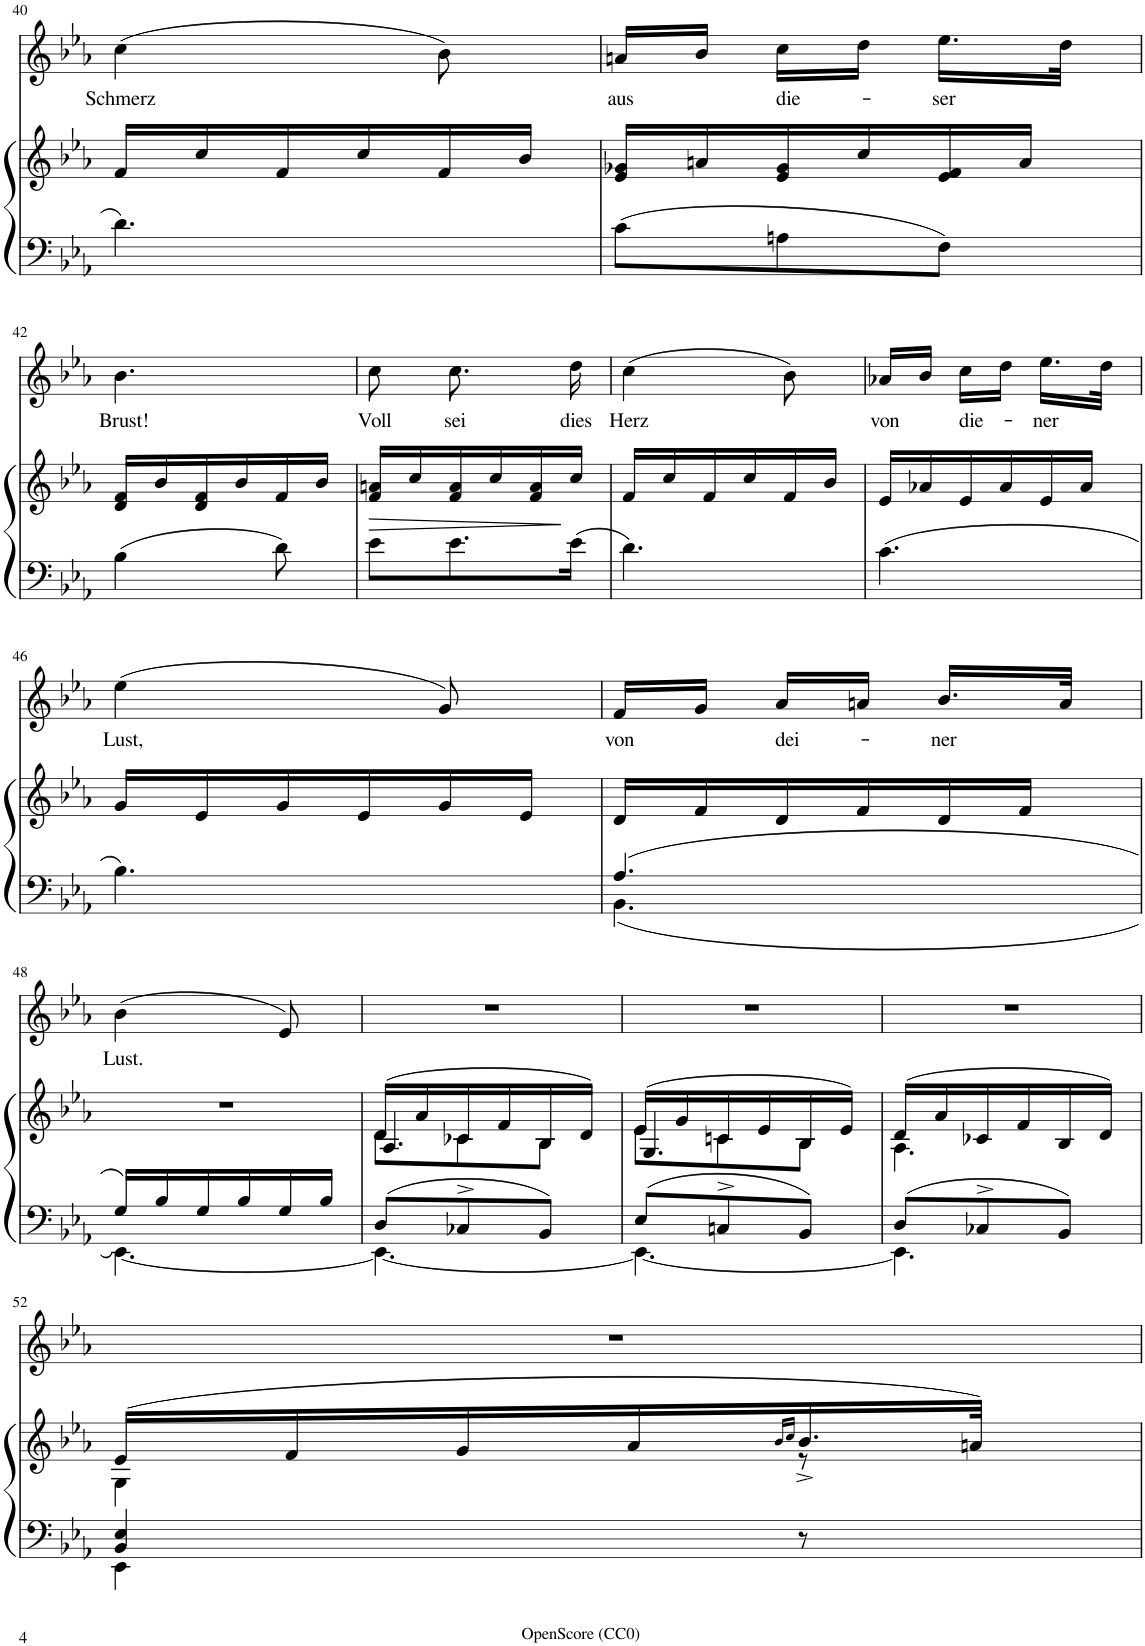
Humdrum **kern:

**kern	**kern	**dynam	**kern	**text
*part2	*part2	*part2	*part1	*part1
*staff3	*staff2	*staff2/3	*staff1	*staff1
*I"Piano	*	*	*I"Voice	*
*I'Pno	*	*	*	*
!!LO:PB:g=z
*clefF4	*clefG2	*	*clefG2	*
*k[b-e-a-]	*k[b-e-a-]	*	*k[b-e-a-]	*
*M3/8	*M3/8	*	*M3/8	*
=40	=40	=40	=40	=40
!	!	!	!	!LO:LY:b
4.d\	16f/LL	.	(4cc\	Schmerz
.	16cc/	.	.	.
.	16f/	.	.	.
.	16cc/	.	.	.
.	16f/	.	8b-\)	.
.	16b-/JJ	.	.	.
=41	=41	=41	=41	=41
!	!	!	!	!LO:LY:b
8c\L	16e-/ 16g-X/LL	.	16an/LL	aus
.	16an/	.	16b-/JJ	.
!	!	!	!	!LO:LY:b
8An\	16e-/ 16g-/	.	16cc\LL	die-
.	16cc/	.	16dd\JJ	.
!	!	!	!	!LO:LY:b
8F\J	16e-/ 16f/	.	16.ee-\LL	ser
.	16a/JJ	.	.	.
.	.	.	32dd\JJk	.
!!LO:LB:g=z
=42	=42	=42	=42	=42
!	!	!	!	!LO:LY:b
4B-\	16d/ 16f/LL	.	4.b-\	Brust!
.	16b-/	.	.	.
.	16d/ 16f/	.	.	.
.	16b-/	.	.	.
8d\	16f/	.	.	.
.	16b-/JJ	.	.	.
=43	=43	=43	=43	=43
!	!	!LO:HP:b	!	!LO:LY:b
8e-\L	16f/ 16an/LL	>	8cc\	Voll
.	16cc/	.	.	.
!	!	!	!	!LO:LY:b
8.e-\	16f/ 16a/	.	8.cc\	sei
.	16cc/	.	.	.
.	16f/ 16a/	.	.	.
!	!	!	!	!LO:LY:b
16e-\Jk	16cc/JJ	]	16dd\	dies
=44	=44	=44	=44	=44
!	!	!	!	!LO:LY:b
4.d\	16f/LL	.	(4cc\	Herz
.	16cc/	.	.	.
.	16f/	.	.	.
.	16cc/	.	.	.
.	16f/	.	8b-\)	.
.	16b-/JJ	.	.	.
=45	=45	=45	=45	=45
!	!	!	!	!LO:LY:b
4.c\	16e-/LL	.	16a-X/LL	von
.	16a-X/	.	16b-/JJ	.
!	!	!	!	!LO:LY:b
.	16e-/	.	16cc\LL	die-
.	16a-/	.	16dd\JJ	.
!	!	!	!	!LO:LY:b
.	16e-/	.	16.ee-\LL	-ner
.	16a-/JJ	.	.	.
.	.	.	32dd\JJk	.
!!LO:LB:g=z
=46	=46	=46	=46	=46
!	!	!	!	!LO:LY:b
4.B-\	16g/LL	.	(4ee-\	Lust,
.	16e-/	.	.	.
.	16g/	.	.	.
.	16e-/	.	.	.
.	16g/	.	8g/)	.
.	16e-/JJ	.	.	.
=47	=47	=47	=47	=47
*^	*	*	*	*
!	!	!	!	!	!LO:LY:b
4.A-/	4.BB-\	16d/LL	.	16f/LL	von
.	.	16f/	.	16g/JJ	.
!	!	!	!	!	!LO:LY:b
.	.	16d/	.	16a-/LL	dei-
.	.	16f/	.	16an/JJ	.
!	!	!	!	!	!LO:LY:b
.	.	16d/	.	16.b-/LL	-ner
.	.	16f/JJ	.	.	.
.	.	.	.	32a/JJk	.
!!LO:LB:g=z
=48	=48	=48	=48	=48	=48
!	!	!	!	!	!LO:LY:b
16G/LL	[4.EE-\	4.r	.	(4b-\	Lust.
16B-/	.	.	.	.	.
16G/	.	.	.	.	.
16B-/	.	.	.	.	.
16G/	.	.	.	8e-/)	.
16B-/JJ	.	.	.	.	.
=49	=49	=49	=49	=49	=49
*	*	*^	*	*	*
*	*	*	*^	*	*	*
8D/L	4.EE-\_	(16d/LL	8d\L	4.A-/	.	4.r	.
.	.	16a-/	.	.	.	.	.
8C-X^/	.	16c-X/	8c-\	.	.	.	.
.	.	16f/	.	.	.	.	.
8BB-/J	.	16B-/	8B-\J	.	.	.	.
.	.	16d/JJ)	.	.	.	.	.
=50	=50	=50	=50	=50	=50	=50	=50
8E-/L	4.EE-\_	(16e-/LL	8e-\L	4.G/	.	4.r	.
.	.	16g/	.	.	.	.	.
8Cn^/	.	16c/	8cn\	.	.	.	.
.	.	16e-/	.	.	.	.	.
8BB-/J	.	16B-/	8B-\J	.	.	.	.
.	.	16e-/JJ)	.	.	.	.	.
*	*	*	*v	*v	*	*	*
=51	=51	=51	=51	=51	=51	=51
8D/L	4.EE-\]	(16d/LL	4.A-\	.	4.r	.
.	.	16a-/	.	.	.	.
8C-X^/	.	16c-X/	.	.	.	.
.	.	16f/	.	.	.	.
8BB-/J	.	16B-/	.	.	.	.
.	.	16d/JJ)	.	.	.	.
!!LO:LB:g=z
=52	=52	=52	=52	=52	=52	=52
4BB-/ 4E-/	4EE-\	(16e-/LL	4G\	.	4.r	.
.	.	16f/	.	.	.	.
.	.	16g/	.	.	.	.
.	.	16a-/	.	.	.	.
.	.	16qb-/LL	.	.	.	.
.	.	16qcc/JJ	.	.	.	.
8r	8ryy	16.b-^</	8r	.	.	.
.	.	32an/JJk)	.	.	.	.
*v	*v	*	*	*	*	*
*	*v	*v	*	*	*
=	=	=	=	=
*-	*-	*-	*-	*-
